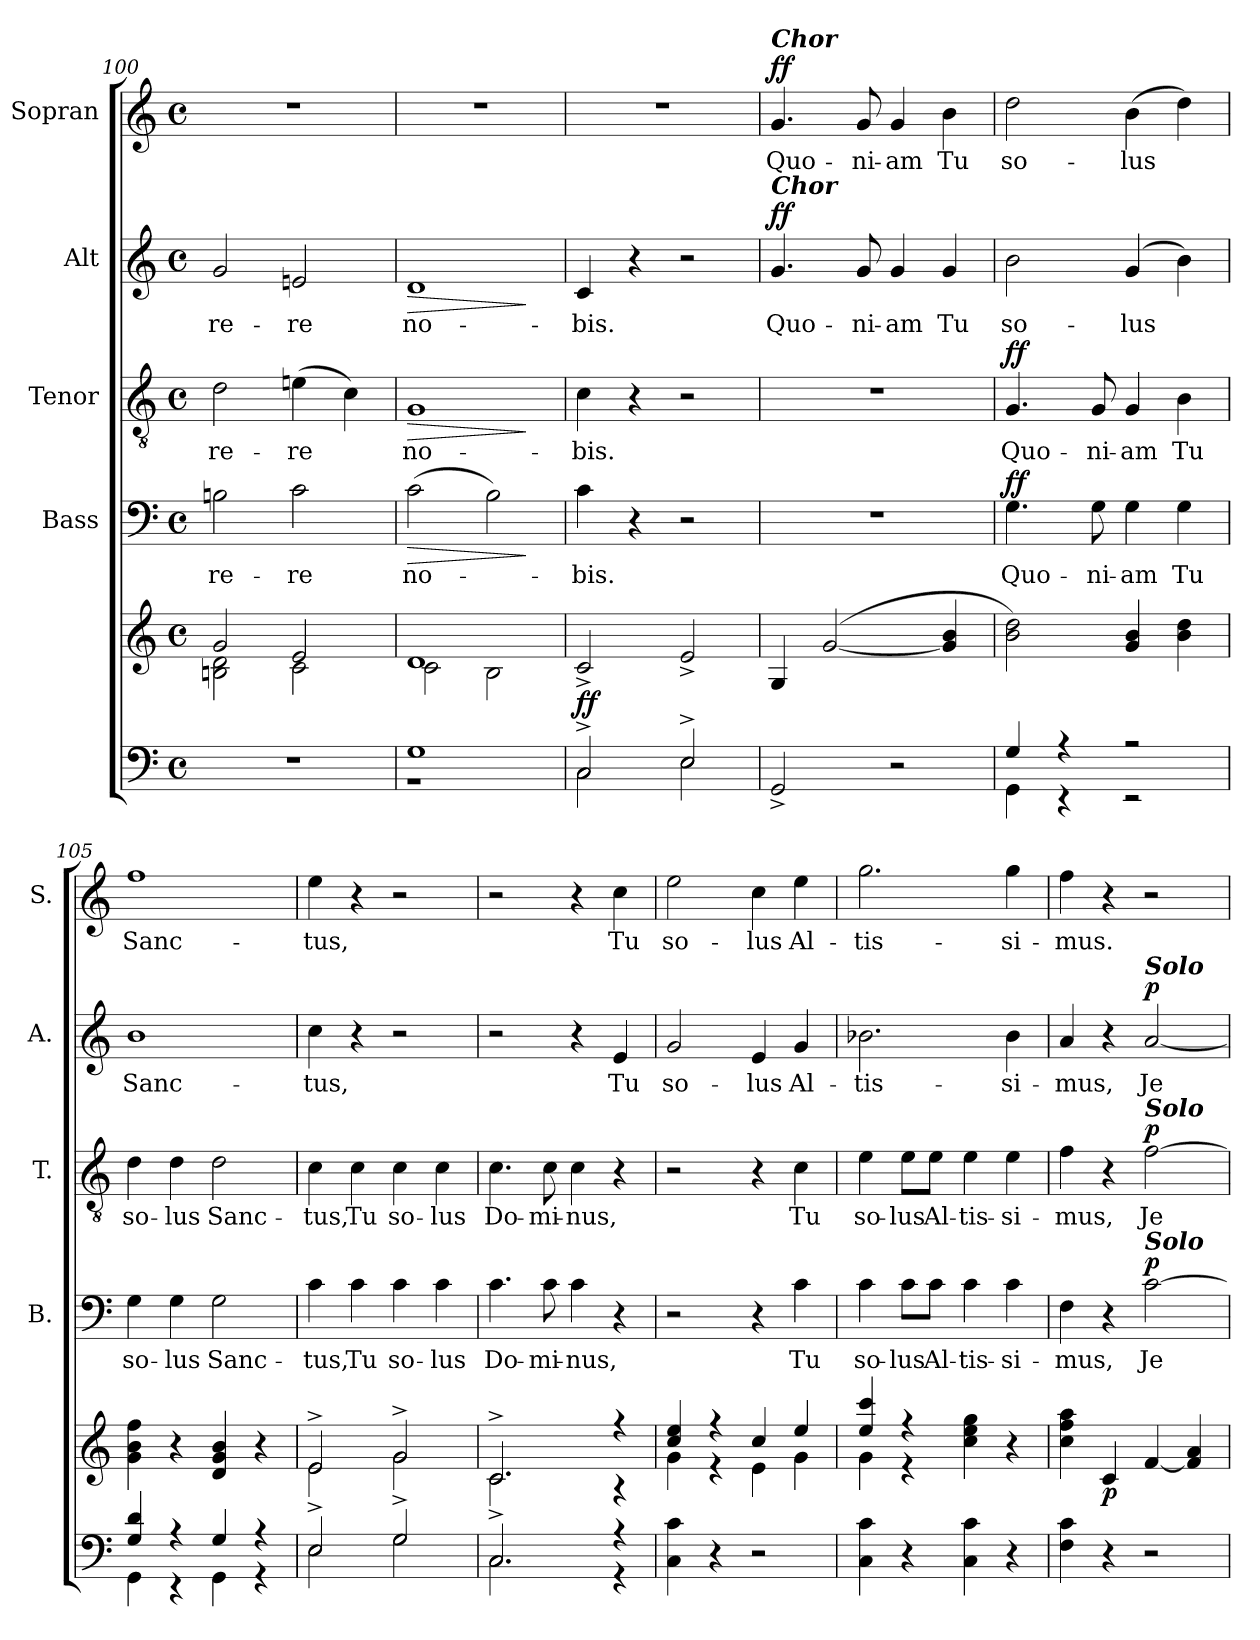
**kern	**kern	**dynam	**kern	**text	**dynam	**kern	**text	**dynam	**kern	**text	**dynam	**kern	**text	**dynam
*part5	*part5	*part5	*part4	*part4	*part4	*part3	*part3	*part3	*part2	*part2	*part2	*part1	*part1	*part1
*staff6	*staff5	*staff5/6	*staff4	*staff4	*staff4	*staff3	*staff3	*staff3	*staff2	*staff2	*staff2	*staff1	*staff1	*staff1
*	*	*	*I"Bass	*	*	*I"Tenor	*	*	*I"Alt	*	*	*I"Sopran	*	*
*	*	*	*I'B.	*	*	*I'T.	*	*	*I'A.	*	*	*I'S.	*	*
*clefF4	*clefG2	*	*clefF4	*	*	*clefGv2	*	*	*clefG2	*	*	*clefG2	*	*
*k[]	*k[]	*	*k[]	*	*	*k[]	*	*	*k[]	*	*	*k[]	*	*
*C:	*C:	*	*C:	*	*	*C:	*	*	*C:	*	*	*C:	*	*
*M4/4	*M4/4	*	*M4/4	*	*	*M4/4	*	*	*M4/4	*	*	*M4/4	*	*
*met(c)	*met(c)	*	*met(c)	*	*	*met(c)	*	*	*met(c)	*	*	*met(c)	*	*
=100	=100	=100	=100	=100	=100	=100	=100	=100	=100	=100	=100	=100	=100	=100
*	*^	*	*	*	*	*	*	*	*	*	*	*	*	*
!	!	!	!	!	!LO:LY:b	!	!	!LO:LY:b	!	!	!LO:LY:b	!	!	!	!
1r	2g/	2Bn\ 2d\	.	2Bn\	-re-	.	2d\	-re-	.	2g/	-re-	.	1r	.	.
!	!	!	!	!	!LO:LY:b	!	!	!LO:LY:b	!	!	!LO:LY:b	!	!	!	!
.	2e/	2c\	.	2c\	-re	.	(>4en\	-re	.	2en/	-re	.	.	.	.
.	.	.	.	.	.	.	4c\)	.	.	.	.	.	.	.	.
=101	=101	=101	=101	=101	=101	=101	=101	=101	=101	=101	=101	=101	=101	=101	=101
*^	*	*	*	*	*	*	*	*	*	*	*	*	*	*	*
!	!	!	!	!	!	!LO:LY:b	!LO:HP:b	!	!LO:LY:b	!LO:HP:b	!	!LO:LY:b	!LO:HP:b	!	!	!
1G	1rBB	1d	2c\	.	(>2c\	no-	>	1G	no-	>	1d	no-	>	1r	.	.
.	.	.	2B\	.	2B\)	.	.	.	.	.	.	.	.	.	.	.
*v	*v	*	*	*	*	*	*	*	*	*	*	*	*	*	*	*
*	*v	*v	*	*	*	*	*	*	*	*	*	*	*	*	*
.	.	.	.	.	]	.	.	]	.	.	]	.	.	.
=102	=102	=102	=102	=102	=102	=102	=102	=102	=102	=102	=102	=102	=102	=102
*^	*	*	*	*	*	*	*	*	*	*	*	*	*	*
!	!	!	!LO:DY:b	!	!LO:LY:b	!	!	!LO:LY:b	!	!	!LO:LY:b	!	!	!	!
2C^</	2C\	2c^</	ff	4c\	-bis.	.	4c\	-bis.	.	4c/	-bis.	.	1r	.	.
.	.	.	.	4r	.	.	4r	.	.	4r	.	.	.	.	.
2E^</	2E\	2e^</	.	2r	.	.	2r	.	.	2r	.	.	.	.	.
!!LO:PB:g=z
=103	=103	=103	=103	=103	=103	=103	=103	=103	=103	=103	=103	=103	=103	=103	=103
!	!	!	!	!	!	!	!	!	!	!	!	!	!LO:TX:a:Bi:t=Chor	!	!
!	!	!	!	!	!	!	!	!	!	!LO:TX:a:Bi:t=Chor	!	!	!	!	!
!	!	!	!	!	!	!	!	!	!	!	!LO:LY:b	!LO:DY:a	!	!LO:LY:b	!LO:DY:a
*v	*v	*	*	*	*	*	*	*	*	*	*	*	*	*	*
2GG^</	4G/	.	1r	.	.	1r	.	.	4.g/	Quo-	ff	4.g/	Quo-	ff
.	([2g/	.	.	.	.	.	.	.	.	.	.	.	.	.
!	!	!	!	!	!	!	!	!	!	!LO:LY:b	!	!	!LO:LY:b	!
.	.	.	.	.	.	.	.	.	8g/	-ni-	.	8g/	-ni-	.
!	!	!	!	!	!	!	!	!	!	!LO:LY:b	!	!	!LO:LY:b	!
2r	.	.	.	.	.	.	.	.	4g/	-am	.	4g/	-am	.
!	!	!	!	!	!	!	!	!	!	!LO:LY:b	!	!	!LO:LY:b	!
.	4g/] 4b/	.	.	.	.	.	.	.	4g/	Tu	.	4b\	Tu	.
=104	=104	=104	=104	=104	=104	=104	=104	=104	=104	=104	=104	=104	=104	=104
*^	*	*	*	*	*	*	*	*	*	*	*	*	*	*
!	!	!	!	!	!LO:LY:b	!LO:DY:a	!	!LO:LY:b	!LO:DY:a	!	!LO:LY:b	!	!	!LO:LY:b	!
4G/	4GG\	2b\ 2dd\)	.	4.G\	Quo-	ff	4.G/	Quo-	ff	2b\	so-	.	2dd\	so-	.
4r	4r	.	.	.	.	.	.	.	.	.	.	.	.	.	.
!	!	!	!	!	!LO:LY:b	!	!	!LO:LY:b	!	!	!	!	!	!	!
.	.	.	.	8G\	-ni-	.	8G/	-ni-	.	.	.	.	.	.	.
!	!	!	!	!	!LO:LY:b	!	!	!LO:LY:b	!	!	!LO:LY:b	!	!	!LO:LY:b	!
2r	2r	4g/ 4b/	.	4G\	-am	.	4G/	-am	.	(4g/	-lus	.	(>4b\	-lus	.
!	!	!	!	!	!LO:LY:b	!	!	!LO:LY:b	!	!	!	!	!	!	!
.	.	4b\ 4dd\	.	4G\	Tu	.	4B\	Tu	.	4b\)	.	.	4dd\)	.	.
=105	=105	=105	=105	=105	=105	=105	=105	=105	=105	=105	=105	=105	=105	=105	=105
!	!	!	!	!	!LO:LY:b	!	!	!LO:LY:b	!	!	!LO:LY:b	!	!	!LO:LY:b	!
4G/ 4d/	4GG\	4g\ 4b\ 4ff\	.	4G\	so-	.	4d\	so-	.	1b	Sanc-	.	1ff	Sanc-	.
!	!	!	!	!	!LO:LY:b	!	!	!LO:LY:b	!	!	!	!	!	!	!
4r	4r	4r	.	4G\	-lus	.	4d\	-lus	.	.	.	.	.	.	.
!	!	!	!	!	!LO:LY:b	!	!	!LO:LY:b	!	!	!	!	!	!	!
4G/	4GG\	4d/ 4g/ 4b/	.	2G\	Sanc-	.	2d\	Sanc-	.	.	.	.	.	.	.
4r	4r	4r	.	.	.	.	.	.	.	.	.	.	.	.	.
=106	=106	=106	=106	=106	=106	=106	=106	=106	=106	=106	=106	=106	=106	=106	=106
*	*	*^	*	*	*	*	*	*	*	*	*	*	*	*	*
!	!	!	!	!	!	!LO:LY:b	!	!	!LO:LY:b	!	!	!LO:LY:b	!	!	!LO:LY:b	!
2E^</	2E\	2e^>/	2e\	.	4c\	-tus,	.	4c\	-tus,	.	4cc\	-tus,	.	4ee\	-tus,	.
!	!	!	!	!	!	!LO:LY:b	!	!	!LO:LY:b	!	!	!	!	!	!	!
.	.	.	.	.	4c\	Tu	.	4c\	Tu	.	4r	.	.	4r	.	.
!	!	!	!	!	!	!LO:LY:b	!	!	!LO:LY:b	!	!	!	!	!	!	!
2G^</	2G\	2g^>/	2g\	.	4c\	so-	.	4c\	so-	.	2r	.	.	2r	.	.
!	!	!	!	!	!	!LO:LY:b	!	!	!LO:LY:b	!	!	!	!	!	!	!
.	.	.	.	.	4c\	-lus	.	4c\	-lus	.	.	.	.	.	.	.
=107	=107	=107	=107	=107	=107	=107	=107	=107	=107	=107	=107	=107	=107	=107	=107	=107
!	!	!	!	!	!	!LO:LY:b	!	!	!LO:LY:b	!	!	!	!	!	!	!
2.C^</	2.C\	2.c^>/	2.c\	.	4.c\	Do-	.	4.c\	Do-	.	2r	.	.	2r	.	.
!	!	!	!	!	!	!LO:LY:b	!	!	!LO:LY:b	!	!	!	!	!	!	!
.	.	.	.	.	8c\	-mi-	.	8c\	-mi-	.	.	.	.	.	.	.
!	!	!	!	!	!	!LO:LY:b	!	!	!LO:LY:b	!	!	!	!	!	!	!
.	.	.	.	.	4c\	-nus,	.	4c\	-nus,	.	4r	.	.	4r	.	.
!	!	!	!	!	!	!	!	!	!	!	!	!LO:LY:b	!	!	!LO:LY:b	!
4r	4r	4r	4r	.	4r	.	.	4r	.	.	4e/	Tu	.	4cc\	Tu	.
!!LO:PB:g=z
=108	=108	=108	=108	=108	=108	=108	=108	=108	=108	=108	=108	=108	=108	=108	=108	=108
!	!	!	!	!	!	!	!	!	!	!	!	!LO:LY:b	!	!	!LO:LY:b	!
*v	*v	*	*	*	*	*	*	*	*	*	*	*	*	*	*	*
4C\ 4c\	4cc/ 4ee/	4g\	.	2r	.	.	2r	.	.	2g/	so-	.	2ee\	so-	.
4r	4r	4r	.	.	.	.	.	.	.	.	.	.	.	.	.
!	!	!	!	!	!	!	!	!	!	!	!LO:LY:b	!	!	!LO:LY:b	!
2r	4cc/	4e\	.	4r	.	.	4r	.	.	4e/	-lus	.	4cc\	-lus	.
!	!	!	!	!	!LO:LY:b	!	!	!LO:LY:b	!	!	!LO:LY:b	!	!	!LO:LY:b	!
.	4ee/	4g\	.	4c\	Tu	.	4c\	Tu	.	4g/	Al-	.	4ee\	Al-	.
=109	=109	=109	=109	=109	=109	=109	=109	=109	=109	=109	=109	=109	=109	=109	=109
!	!	!	!	!	!LO:LY:b	!	!	!LO:LY:b	!	!	!LO:LY:b	!	!	!LO:LY:b	!
4C\ 4c\	4ee/ 4ccc/	4g\	.	4c\	so-	.	4e\	so-	.	2.b-X\	-tis-	.	2.gg\	-tis-	.
!	!	!	!	!	!LO:LY:b	!	!	!LO:LY:b	!	!	!	!	!	!	!
4r	4r	4r	.	8c\L	-lus	.	8e\L	-lus	.	.	.	.	.	.	.
!	!	!	!	!	!LO:LY:b	!	!	!LO:LY:b	!	!	!	!	!	!	!
.	.	.	.	8c\J	Al-	.	8e\J	Al-	.	.	.	.	.	.	.
!	!	!	!	!	!LO:LY:b	!	!	!LO:LY:b	!	!	!	!	!	!	!
4C\ 4c\	4cc\ 4ee\ 4gg\	2ryy	.	4c\	-tis-	.	4e\	-tis-	.	.	.	.	.	.	.
!	!	!	!	!	!LO:LY:b	!	!	!LO:LY:b	!	!	!LO:LY:b	!	!	!LO:LY:b	!
4r	4r	.	.	4c\	-si-	.	4e\	-si-	.	4b-\	-si-	.	4gg\	-si-	.
*	*v	*v	*	*	*	*	*	*	*	*	*	*	*	*	*
=110	=110	=110	=110	=110	=110	=110	=110	=110	=110	=110	=110	=110	=110	=110
!	!	!	!	!LO:LY:b	!	!	!LO:LY:b	!	!	!LO:LY:b	!	!	!LO:LY:b	!
4F\ 4c\	4cc\ 4ff\ 4aa\	.	4F\	-mus,	.	4f\	-mus,	.	4a/	-mus,	.	4ff\	-mus.	.
!	!	!LO:DY:b	!	!	!	!	!	!	!	!	!	!	!	!
4r	4c/	p	4r	.	.	4r	.	.	4r	.	.	4r	.	.
!	!	!	!	!	!	!	!	!	!LO:TX:a:Bi:t=Solo	!	!	!	!	!
!	!	!	!	!	!	!LO:TX:a:Bi:t=Solo	!	!	!	!	!	!	!	!
!	!	!	!LO:TX:a:Bi:t=Solo	!	!	!	!	!	!	!	!	!	!	!
!	!	!	!	!LO:LY:b	!LO:DY:a	!	!LO:LY:b	!LO:DY:a	!	!LO:LY:b	!LO:DY:a	!	!	!
2r	[4f/	.	[2c\	Je-	p	[2f\	Je-	p	[2a/	Je-	p	2r	.	.
.	4f/] 4a/	.	.	.	.	.	.	.	.	.	.	.	.	.
=	=	=	=	=	=	=	=	=	=	=	=	=	=	=
*-	*-	*-	*-	*-	*-	*-	*-	*-	*-	*-	*-	*-	*-	*-
